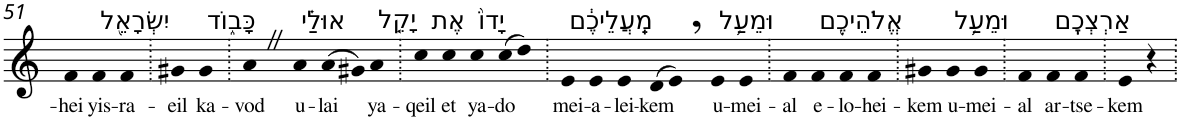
**kern	**text
*part1	*part1
*staff1	*staff1
*I"Piano	*
*I'Pno	*
!!LO:PB:g=z
*clefG2	*
*k[]	*
=51	=51
!	!LO:LY:b
4f	-hei
!LO:TX:a:t=יִשְׂרָאֵ֖ל	!
!	!LO:LY:b
4f	yis-
!	!LO:LY:b
4f	-ra-
=52.	=52.
!	!LO:LY:b
4g#X	-eil
!LO:TX:a:t=כָּב֑וֹד	!
!	!LO:LY:b
4g#	ka-
=53.	=53.
!	!LO:LY:b
4aZ	-vod
!LO:TX:a:t=אוּלַ֗י	!
!	!LO:LY:b
4a	u-
!	!LO:LY:b
(>8a	-lai
8g#X)	.
!LO:TX:a:t=יָקֵ֤ל	!
!	!LO:LY:b
4a	ya-
=54.	=54.
!	!LO:LY:b
4cc	-qeil
!LO:TX:a:t=אֶת	!
!	!LO:LY:b
4cc	et
!LO:TX:a:t=יָדוֹ֙	!
!	!LO:LY:b
4cc	ya-
!	!LO:LY:b
(>8cc	-do
8dd)	.
=55.	=55.
!LO:TX:a:t=מֵֽעֲלֵיכֶ֔ם	!
!	!LO:LY:b
4e	mei-
!	!LO:LY:b
4e	-a-
!	!LO:LY:b
4e	-lei-
!	!LO:LY:b
(>8d	-kem
8e,)	.
!LO:TX:a:t=וּמֵעַ֥ל	!
!	!LO:LY:b
4e	u-
!	!LO:LY:b
4e	-mei-
=56.	=56.
!	!LO:LY:b
4f	-al
!LO:TX:a:t=אֱלֹהֵיכֶ֖ם	!
!	!LO:LY:b
4f	e-
!	!LO:LY:b
4f	-lo-
!	!LO:LY:b
4f	-hei-
=57.	=57.
!	!LO:LY:b
4g#X	-kem
!LO:TX:a:t=וּמֵעַ֥ל	!
!	!LO:LY:b
4g#	u-
!	!LO:LY:b
4g#	-mei-
=58.	=58.
!	!LO:LY:b
4f	-al
!LO:TX:a:t=אַרְצְכֶֽם	!
!	!LO:LY:b
4f	ar-
!	!LO:LY:b
4f	-tse-
=59.	=59.
!	!LO:LY:b
4e	-kem
4r	.
=.	=.
*-	*-
